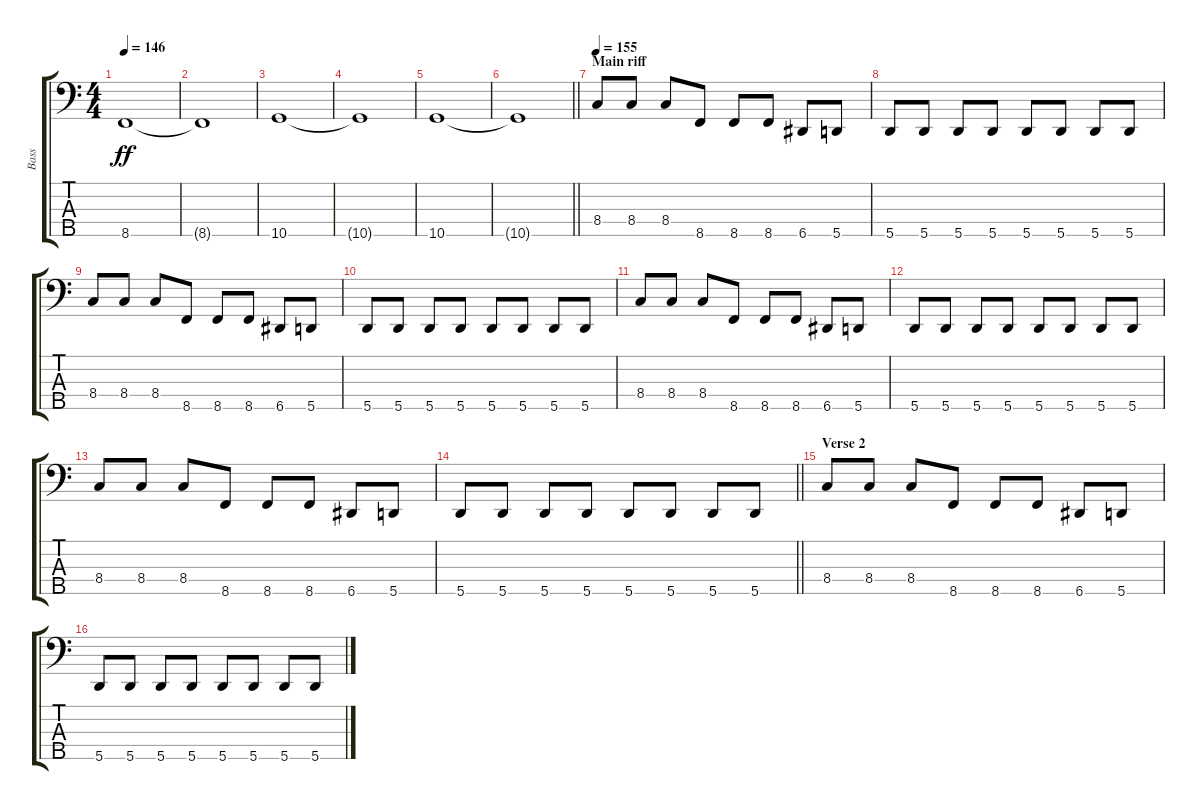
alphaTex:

\track ("Bass" "Bass") {instrument electricbassfinger}
\staff {score tabs}
\tuning (G2 D2 A1 E1 A0) {hide}
\ts (4 4)
\tempo 146
\clef f4
\ks c
8.5.1{dy ff} |
8.5{t}.1 |
10.5.1 |
10.5{t}.1 |
10.5.1 |
\barLineRight lightlight
10.5{t}.1 |
\section ("" "Main riff")
\tempo 155
8.4.8 8.4.8 8.4.8 8.5.8 8.5.8 8.5.8 6.5.8 5.5.8 |
5.5.8 5.5.8 5.5.8 5.5.8 5.5.8 5.5.8 5.5.8 5.5.8 |
8.4.8 8.4.8 8.4.8 8.5.8 8.5.8 8.5.8 6.5.8 5.5.8 |
5.5.8 5.5.8 5.5.8 5.5.8 5.5.8 5.5.8 5.5.8 5.5.8 |
8.4.8 8.4.8 8.4.8 8.5.8 8.5.8 8.5.8 6.5.8 5.5.8 |
5.5.8 5.5.8 5.5.8 5.5.8 5.5.8 5.5.8 5.5.8 5.5.8 |
8.4.8 8.4.8 8.4.8 8.5.8 8.5.8 8.5.8 6.5.8 5.5.8 |
\barLineRight lightlight
5.5.8 5.5.8 5.5.8 5.5.8 5.5.8 5.5.8 5.5.8 5.5.8 |
\section ("" "Verse 2")
8.4.8 8.4.8 8.4.8 8.5.8 8.5.8 8.5.8 6.5.8 5.5.8 |
5.5.8 5.5.8 5.5.8 5.5.8 5.5.8 5.5.8 5.5.8 5.5.8
